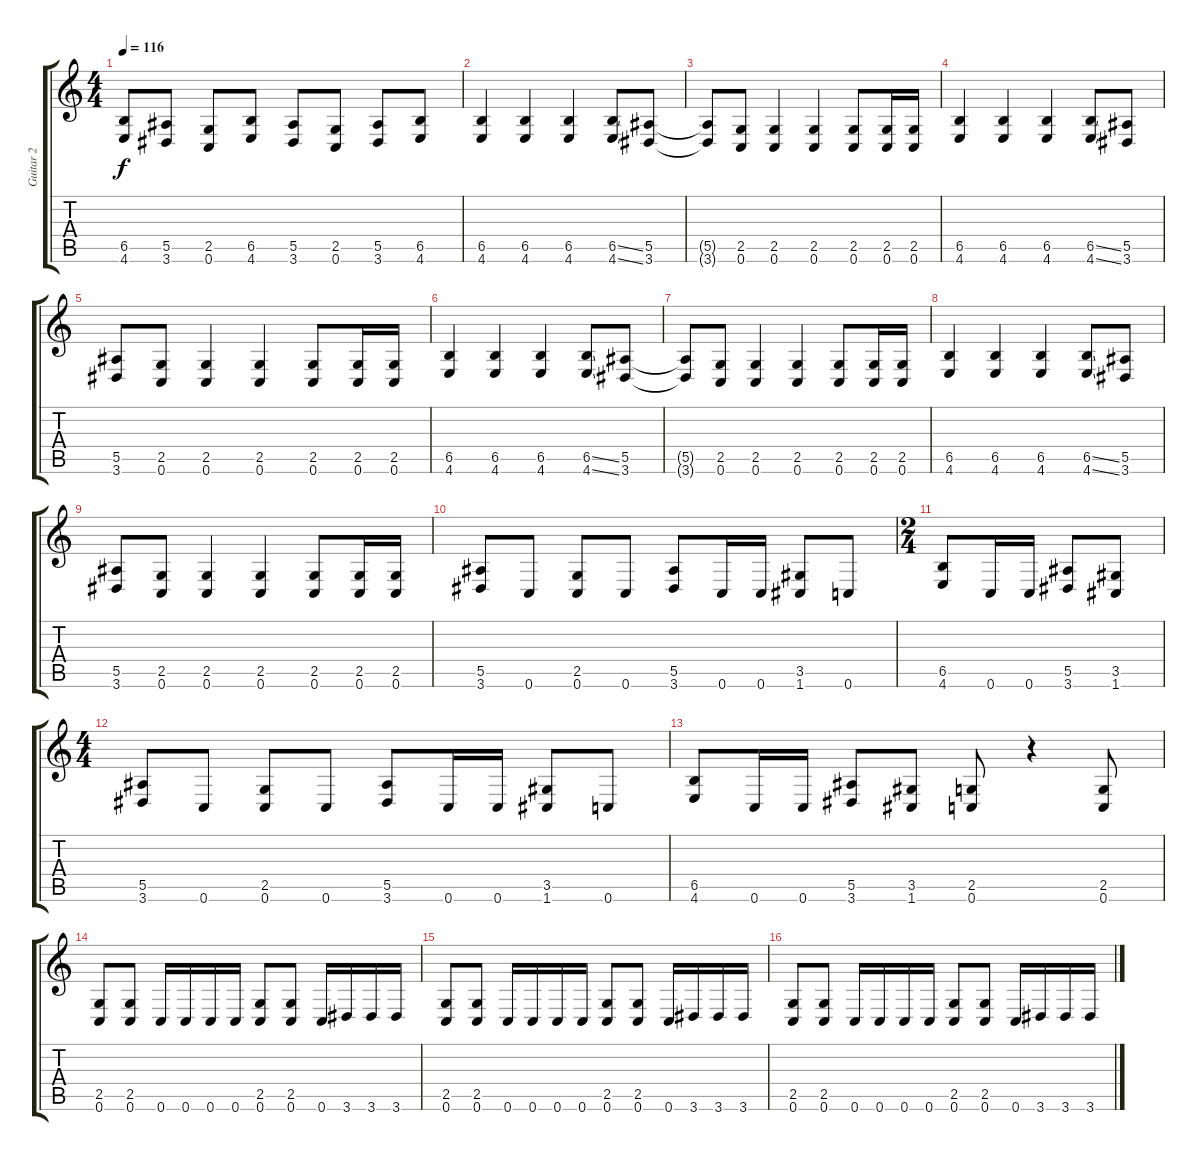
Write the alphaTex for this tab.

\track ("Guitar 2" "Guitar 2") {instrument overdrivenguitar}
\staff {score tabs}
\tuning (C4 G3 Eb3 Bb2 F2 C2) {hide}
\ts (4 4)
\tempo 116
\clef g2
\ks c
(6.5 4.6).8{dy f} (5.5 3.6).8 (2.5 0.6).8 (6.5 4.6).8 (5.5 3.6).8 (2.5 0.6).8 (5.5 3.6).8 (6.5 4.6).8 |
(6.5 4.6).4 (6.5 4.6).4 (6.5 4.6).4 (6.5{ss} 4.6{ss}).8 (5.5 3.6).8 |
(5.5{t} 3.6{t}).8 (2.5 0.6).8 (2.5 0.6).4 (2.5 0.6).4 (2.5 0.6).8 (2.5 0.6).16 (2.5 0.6).16 |
(6.5 4.6).4 (6.5 4.6).4 (6.5 4.6).4 (6.5{ss} 4.6{ss}).8 (5.5 3.6).8 |
(5.5 3.6).8 (2.5 0.6).8 (2.5 0.6).4 (2.5 0.6).4 (2.5 0.6).8 (2.5 0.6).16 (2.5 0.6).16 |
(6.5 4.6).4 (6.5 4.6).4 (6.5 4.6).4 (6.5{ss} 4.6{ss}).8 (5.5 3.6).8 |
(5.5{t} 3.6{t}).8 (2.5 0.6).8 (2.5 0.6).4 (2.5 0.6).4 (2.5 0.6).8 (2.5 0.6).16 (2.5 0.6).16 |
(6.5 4.6).4 (6.5 4.6).4 (6.5 4.6).4 (6.5{ss} 4.6{ss}).8 (5.5 3.6).8 |
(5.5 3.6).8 (2.5 0.6).8 (2.5 0.6).4 (2.5 0.6).4 (2.5 0.6).8 (2.5 0.6).16 (2.5 0.6).16 |
(5.5 3.6).8 0.6.8 (2.5 0.6).8 0.6.8 (5.5 3.6).8 0.6.16 0.6.16 (3.5 1.6).8 0.6.8 |
\ts (2 4)
(6.5 4.6).8 0.6.16 0.6.16 (5.5 3.6).8 (3.5 1.6).8 |
\ts (4 4)
(5.5 3.6).8 0.6.8 (2.5 0.6).8 0.6.8 (5.5 3.6).8 0.6.16 0.6.16 (3.5 1.6).8 0.6.8 |
(6.5 4.6).8 0.6.16 0.6.16 (5.5 3.6).8 (3.5 1.6).8 (2.5 0.6).8 r.4 (2.5 0.6).8 |
(2.5 0.6).8 (2.5 0.6).8 0.6.16 0.6.16 0.6.16 0.6.16 (2.5 0.6).8 (2.5 0.6).8 0.6.16 3.6.16 3.6.16 3.6.16 |
(2.5 0.6).8 (2.5 0.6).8 0.6.16 0.6.16 0.6.16 0.6.16 (2.5 0.6).8 (2.5 0.6).8 0.6.16 3.6.16 3.6.16 3.6.16 |
(2.5 0.6).8 (2.5 0.6).8 0.6.16 0.6.16 0.6.16 0.6.16 (2.5 0.6).8 (2.5 0.6).8 0.6.16 3.6.16 3.6.16 3.6.16
